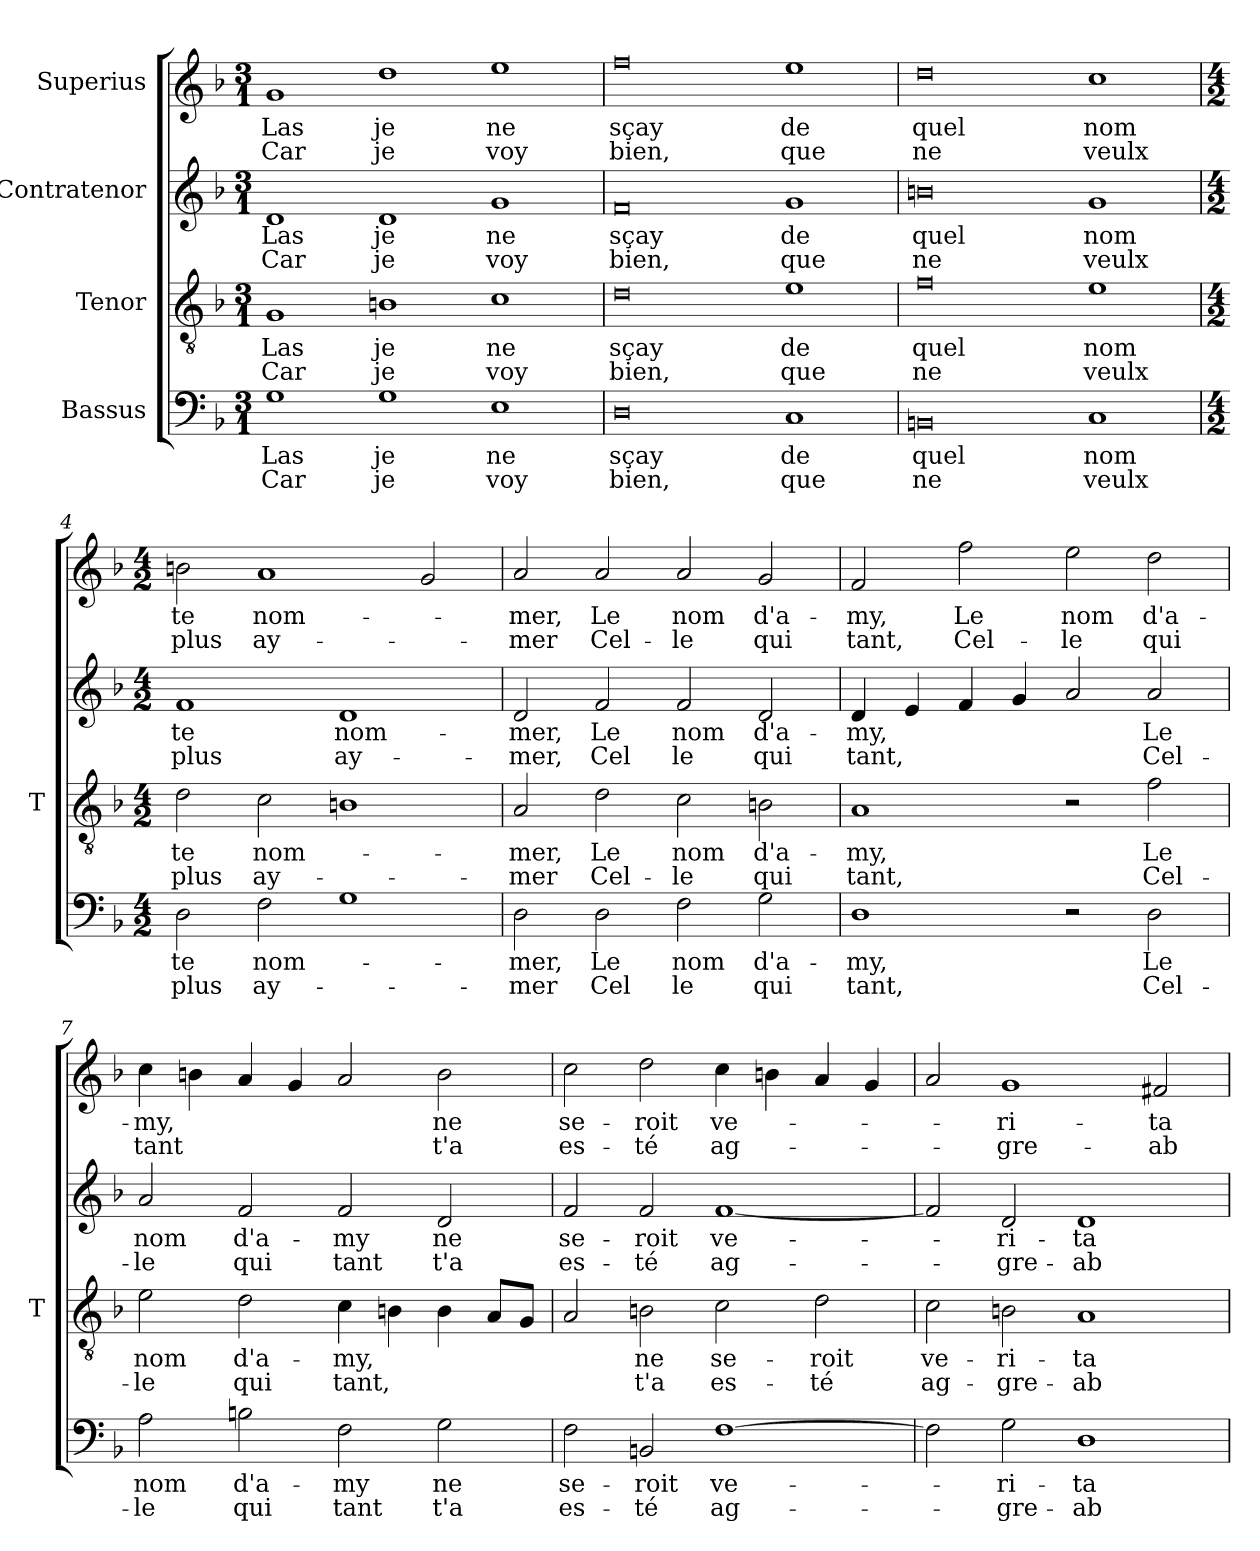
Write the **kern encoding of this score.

**kern	**text	**text	**kern	**text	**text	**kern	**text	**text	**kern	**text	**text
*part4	*part4	*part4	*part3	*part3	*part3	*part2	*part2	*part2	*part1	*part1	*part1
*staff4	*staff4	*staff4	*staff3	*staff3	*staff3	*staff2	*staff2	*staff2	*staff1	*staff1	*staff1
*I"Bassus	*	*	*I"Tenor	*	*	*I"Contratenor	*	*	*I"Superius	*	*
*	*	*	*I'T	*	*	*	*	*	*	*	*
*clefF4	*	*	*clefGv2	*	*	*clefG2	*	*	*clefG2	*	*
*k[b-]	*	*	*k[b-]	*	*	*k[b-]	*	*	*k[b-]	*	*
*M3/1	*	*	*M3/1	*	*	*M3/1	*	*	*M3/1	*	*
=1	=1	=1	=1	=1	=1	=1	=1	=1	=1	=1	=1
1G	-Las	-Car	1G	-Las	-Car	1d	-Las	-Car	1g	-Las	-Car
1G	-je	-je	1Bn	-je	-je	1d	-je	-je	1dd	-je	-je
1E	-ne	-voy	1c	-ne	-voy	1g	-ne	-voy	1ee	-ne	-voy
=2	=2	=2	=2	=2	=2	=2	=2	=2	=2	=2	=2
0D	-sçay	-bien,	0d	-sçay	-bien,	0f	-sçay	-bien,	0ff	-sçay	-bien,
1C	-de	-que	1e	-de	-que	1g	-de	-que	1ee	-de	-que
=3	=3	=3	=3	=3	=3	=3	=3	=3	=3	=3	=3
0BBn	-quel	-ne	0f	-quel	-ne	0bn	-quel	-ne	0dd	-quel	-ne
1C	-nom	-veulx	1e	-nom	-veulx	1g	-nom	-veulx	1cc	-nom	-veulx
=4	=4	=4	=4	=4	=4	=4	=4	=4	=4	=4	=4
*M4/2	*	*	*M4/2	*	*	*M4/2	*	*	*M4/2	*	*
2D	-te	-plus	2d	-te	-plus	1f	-te	-plus	2b	-te	-plus
2F	nom-	ay-	2c	nom-	ay-	.	.	.	1a	nom-	ay-
1G	.	.	1Bn	.	.	1d	nom-	ay-	.	.	.
.	.	.	.	.	.	.	.	.	2g	.	.
=5	=5	=5	=5	=5	=5	=5	=5	=5	=5	=5	=5
2D	-mer,	-mer	2A	-mer,	-mer	2d	-mer,	-mer,	2a	-mer,	-mer
2D	-Le	-Cel	2d	-Le	Cel-	2f	-Le	-Cel	2a	-Le	Cel-
2F	-nom	-le	2c	-nom	-le	2f	-nom	-le	2a	-nom	-le
2G	d'a-	-qui	2Bn	d'a-	-qui	2d	d'a-	-qui	2g	d'a-	-qui
=6	=6	=6	=6	=6	=6	=6	=6	=6	=6	=6	=6
1D	-my,	-tant,	1A	-my,	-tant,	4d	-my,	-tant,	2f	-my,	-tant,
.	.	.	.	.	.	4e	.	.	.	.	.
.	.	.	.	.	.	4f	.	.	2ff	-Le	Cel-
.	.	.	.	.	.	4g	.	.	.	.	.
2r	.	.	2r	.	.	2a	.	.	2ee	-nom	-le
2D	-Le	Cel-	2f	-Le	Cel-	2a	-Le	Cel-	2dd	d'a-	-qui
=7	=7	=7	=7	=7	=7	=7	=7	=7	=7	=7	=7
2A	-nom	-le	2e	-nom	-le	2a	-nom	-le	4cc	-my,	-tant
.	.	.	.	.	.	.	.	.	4b	.	.
2Bn	d'a-	-qui	2d	d'a-	-qui	2f	d'a-	-qui	4a	.	.
.	.	.	.	.	.	.	.	.	4g	.	.
2F	-my	-tant	4c	-my,	-tant,	2f	-my	-tant	2a	.	.
.	.	.	4Bn	.	.	.	.	.	.	.	.
2G	-ne	-t'a	4B	.	.	2d	-ne	-t'a	2b	-ne	-t'a
.	.	.	8AL	.	.	.	.	.	.	.	.
.	.	.	8GJ	.	.	.	.	.	.	.	.
=8	=8	=8	=8	=8	=8	=8	=8	=8	=8	=8	=8
2F	se-	es-	2A	.	.	2f	se-	es-	2cc	se-	es-
2BBn	-roit	-té	2Bn	-ne	-t'a	2f	-roit	-té	2dd	-roit	-té
[1F	ve-	ag-	2c	se-	es-	[1f	ve-	ag-	4cc	ve-	ag-
.	.	.	.	.	.	.	.	.	4b	.	.
.	.	.	2d	-roit	-té	.	.	.	4a	.	.
.	.	.	.	.	.	.	.	.	4g	.	.
=9	=9	=9	=9	=9	=9	=9	=9	=9	=9	=9	=9
2F]	.	.	2c	ve-	ag-	2f]	.	.	2a	.	.
2G	ri-	gre-	2Bn	ri-	gre-	2d	ri-	gre-	1g	ri-	gre-
1D	ta-	ab-	1A	ta-	ab-	1d	ta-	ab-	.	.	.
.	.	.	.	.	.	.	.	.	2f#X	ta-	ab-
=	=	=	=	=	=	=	=	=	=	=	=
*-	*-	*-	*-	*-	*-	*-	*-	*-	*-	*-	*-
